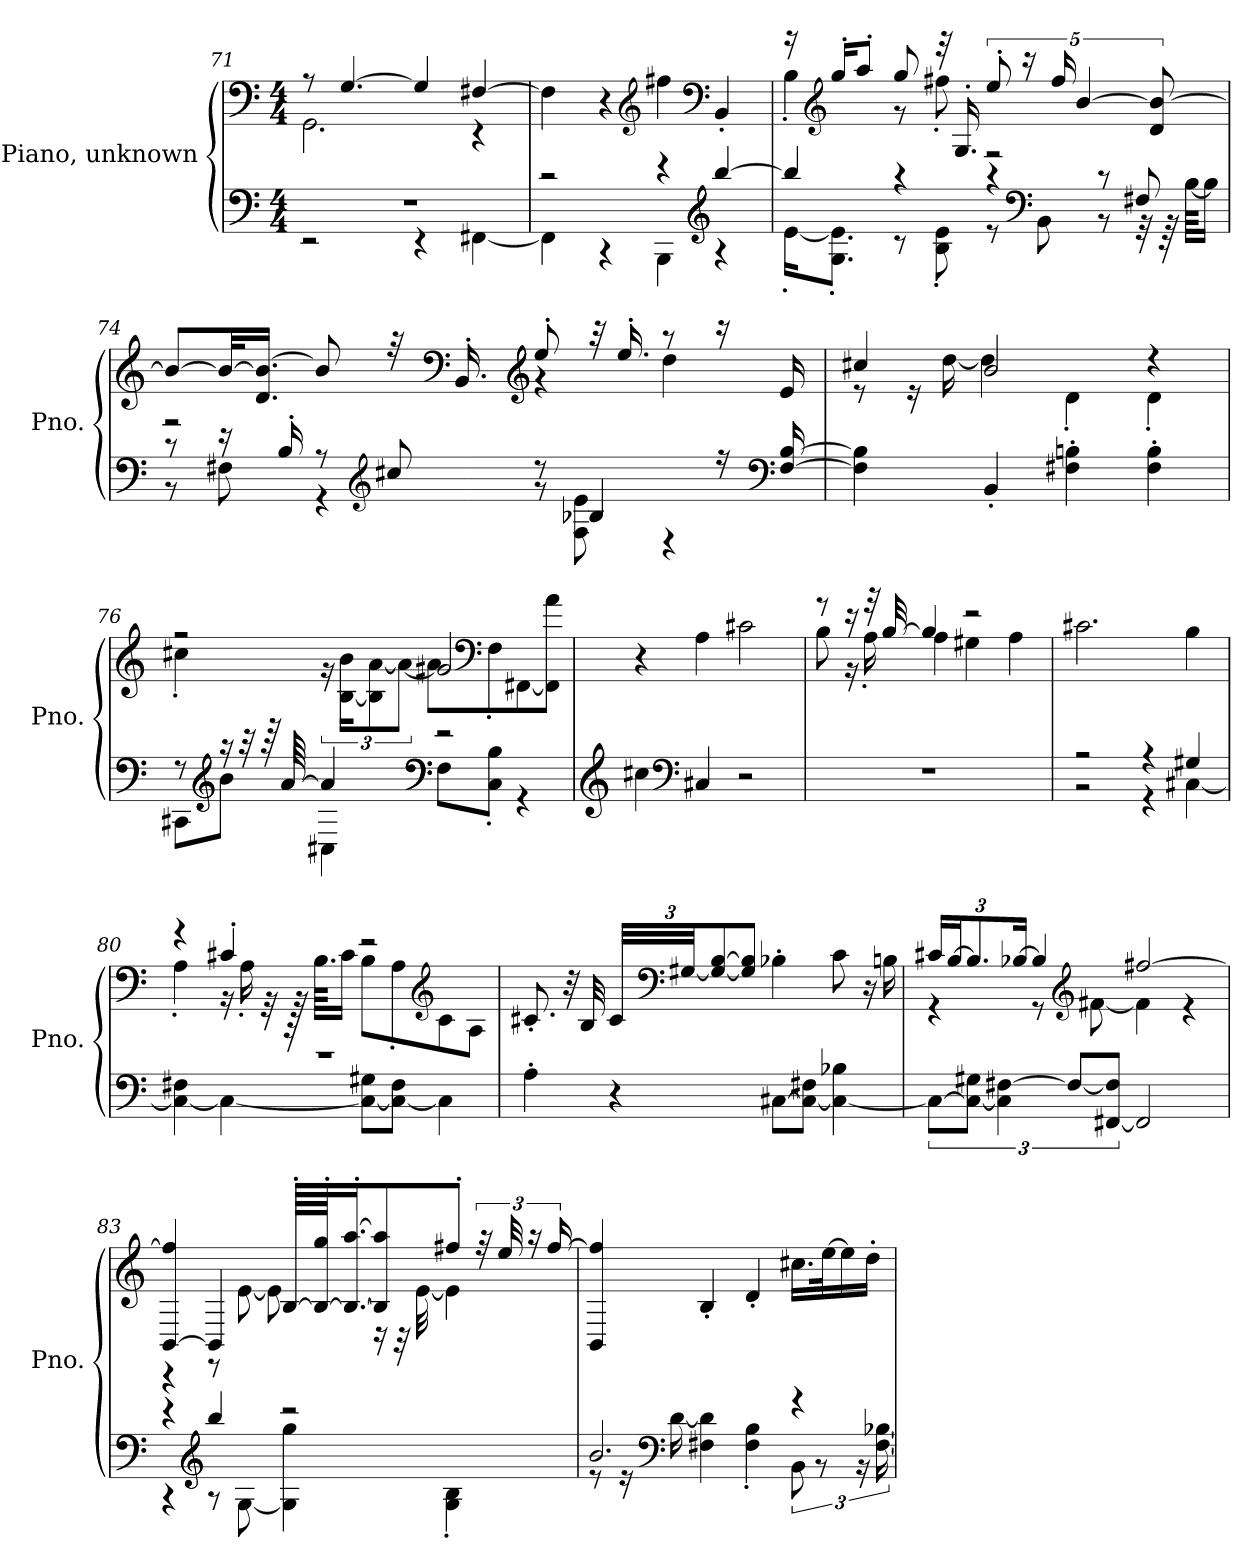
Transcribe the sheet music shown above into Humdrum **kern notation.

**kern	**kern
*part1	*part1
*staff2	*staff1
*I"Piano, unknown	*
*I'Pno.	*
*clefF4	*clefF4
*k[]	*k[]
*M4/4	*M4/4
=71	=71
*^	*^
1r	2r	8r	2.GG\
.	.	[4.G/	.
.	4r	4G/]	.
.	[4FF#X\	[4F#X/	4r
*	*	*v	*v
=72	=72	=72
2r	4FF#\]	4F#\]
.	4r	4r
*	*	*clefG2
4r	4BBB\	4ff#X\
*clefG2	*	*clefF4
[4bb/	4r	4BB'/
!!LO:LB:g=z
=73	=73	=73
*	*	*^
4bb/]	[16e'\KL	16r	4B'\
*	*	*clefG2	*
.	8.G\' 8.e\]'J	16gg'/KL	.
.	.	8aa'/J	.
4r	8r	8gg/	8r
.	8B\' 8e\'	32r	8ff#X'\
.	.	16.G'/	.
4r	8r	10ee'/	2r
.	.	20r	.
*clefF4	*	*	*
.	8BB\	.	.
.	.	20ff#/	.
.	.	[5b/	.
8r	8r	.	.
8F#X/	32r	.	.
.	.	10d/ 10b/_	.
.	64r	.	.
.	[64B\KKLL	.	.
.	16B\JJ]	.	.
=74	=74	=74	=74
8r	8r	8b/L_	2r
16r	8F#X\	32b/KL_	.
.	.	16.d/ 16.b/_JJ	.
16B'/	.	.	.
8r	4r	8b/]	.
*clefG2	*	*	*
8cc#X/	.	32r	.
*	*	*clefF4	*
.	.	16.BB'/	.
*	*	*clefG2	*
8r	8r	8ee'/	4r
4B-X/	8F#\ 8e\	32r	.
.	.	16.ee'/	.
.	4r	8r	4dd\
16r	.	16r	.
*clefF4	*	*	*
[16F#/ [16B-/	.	16e/	.
*v	*v	*	*
!!LO:LB:g=z	!!
=75	=75	=75
4F#\] 4B-\]	4cc#X/	8r
.	.	16r
.	.	[16dd\
4BB'/	2b/	4dd\]
4F#X\' 4Bn\'	.	4d'\
4F#\' 4B\'	4r	4d'\
=76	=76	=76
*^	*	*
8r	8CC#X\L	2r	4cc#X'\
*clefG2	*	*	*
16r	8b\J	.	.
32r	.	.	.
64r	.	.	.
[64a/	.	.	.
4a/]	4C#X\	.	24r
.	.	.	[24B\ 24b\KL
.	.	.	12B\] [12a\
.	.	.	12a\J_
*clefF4	*	*	*
2r	8F\L	2g#X/	8a\L]
*	*	*clefF4	*
.	8C#\' 8B\'J	.	8F'\
.	4r	.	[8FF#X\
.	.	.	8FF#\] 8a\J
*v	*v	*	*
*	*v	*v
=77	=77
*clefG2	*
4cc#X\	4r
*clefF4	*
4C#X/	4A\
2r	2c#X\
!!LO:PB:g=z
=78	=78
*	*^
1r	8r	8B\
.	16r	16r
.	32r	16A'\
.	[32B/	.
.	4B/]	4A\
.	2r	4G#X\
.	.	4A\
*	*v	*v
=79	=79
*^	*
2r	2r	2.c#X\
4r	4r	.
4G#X/	[4C#X\	4B\
=80	=80	=80
*	*	*^
1r	4C#\_ 4F#X\	4r	4A'\
.	4C#\_	4c#X'/	16r
.	.	.	16A'\
.	.	.	32r
.	.	.	128r
.	.	.	64.B\KKLL
.	.	.	16c#\JJ
.	8C#\_ 8G#X\L	2r	8B\L
.	8C#\_ 8F#\J	.	8A'\
*	*	*clefG2	*
.	4C#\]	.	8c#\
.	.	.	8A\J
*v	*v	*	*
*	*v	*v
!!LO:LB:g=z
=81	=81
4A'\	8.c#X'/
.	32r
.	32B/
*	*Xbrackettup
4r	48c#/LLL
*	*clefF4
.	[48G#X/JJ
.	12G#/_ [12B/
.	8G#/] 8B/]J
[8C#X\L	4B-X'\
8C#\_ 8F#X\J	.
4C#\_ 4B-X\	8c#\
.	16r
.	16Bn\
=82	=82
*	*^
12C#\L_	24c#X/LL	4r
.	[24B/J	.
12C#\_ 12G#X\J	12.B/]	.
6C#\] [6F#X\	.	.
.	[24B-X/Jk	.
.	4B-/]	8r
12F#/L_	.	.
*	*clefG2	*
.	.	[8f#X\
[12FF#X/ 12F#/]J	.	.
2FF#/]	[2ff#X/	4f#\]
.	.	4r
!!LO:LB:g=z	!!
=83	=83	=83
*^	*	*
4r	4r	[4BB/ 4ff#/]	4r
*clefG2	*	*	*
4bb/	8r	4BB/]	8r
.	[8G\	.	[8e\
2r	4G\] 4gg\	[64B'/LLLL	8e\]
.	.	64B/_' 64gg/'JJ	.
.	.	16.B/_' [16.aa/'J	.
.	.	8B/] 8aa/]	16r
.	.	.	32r
.	.	.	[32e\
.	4G\' 4B\'	8ff#X'/J	4e\]
*	*	*brackettup	*
.	.	48r	.
.	.	48ee/	.
.	.	24r	.
.	.	[24ff#/	.
*	*	*v	*v
=84	=84	=84
2.b/	8r	4BB/ 4ff#/]
.	16r	.
*clefF4	*	*
.	[16d\	.
.	4F#X\ 4d\]	4B'/
.	4F#\' 4B\'	4d'/
4r	12BB\	16.cc#X\LL
.	12r	.
.	.	[32ee\K
.	.	16ee\]
.	24r	.
.	.	16dd'\JJ
.	[24F#\ [24B-X\	.
*v	*v	*
=	=
*-	*-
